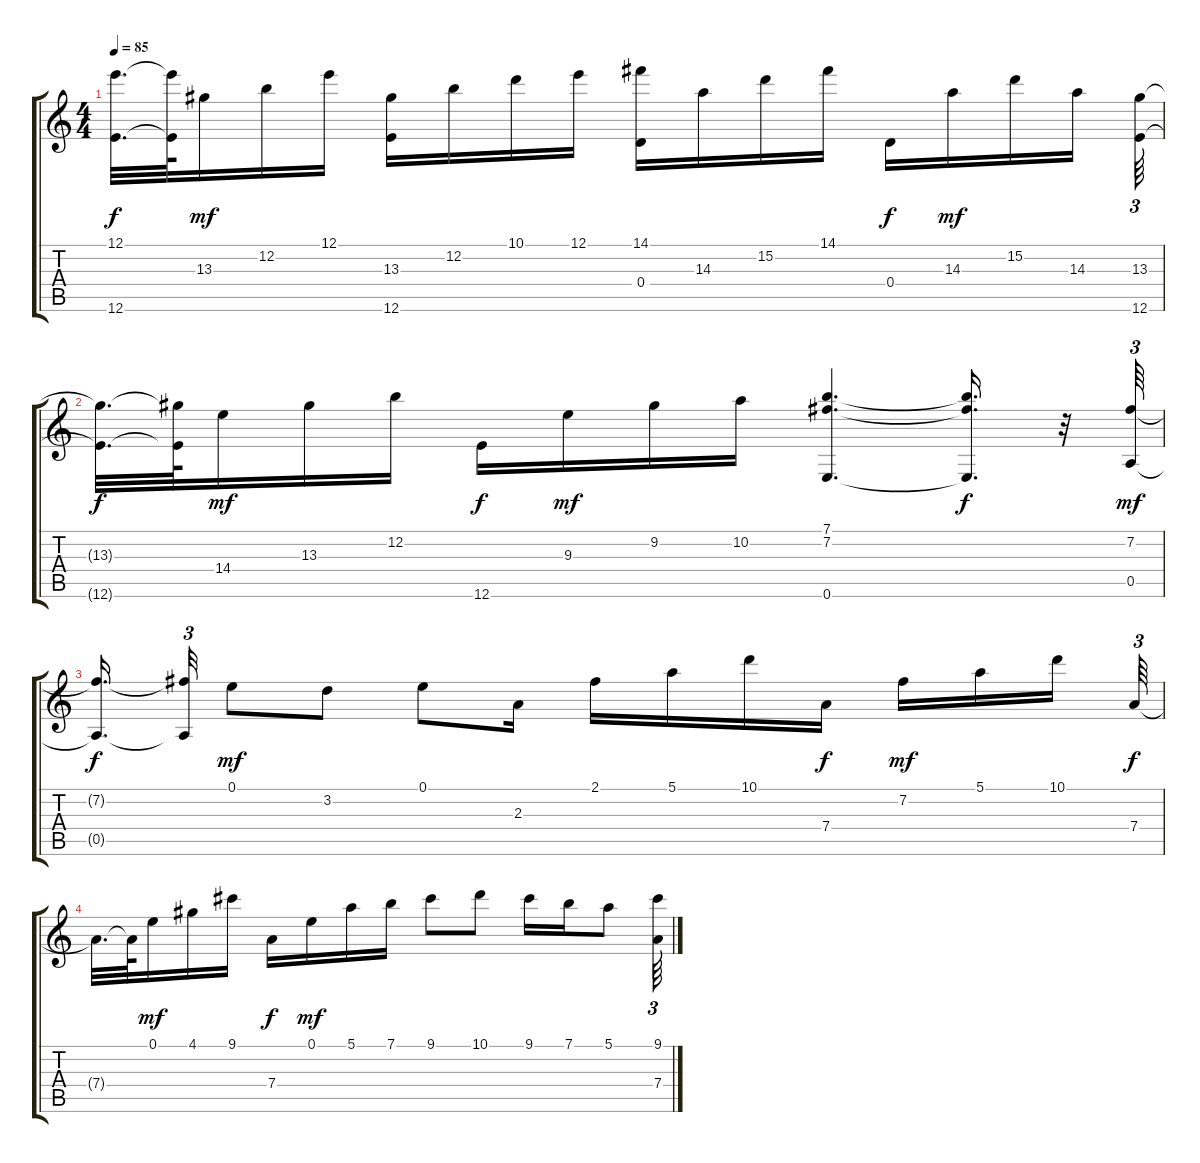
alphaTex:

\track "" {instrument acousticguitarnylon}
\staff {score tabs}
\tuning (E4 B3 G3 D3 A2 E2) {hide}
\ts (4 4)
\tempo 85
\clef g2
\ks c
(12.1{t} 12.6{t}).32{d dy f} (12.1{t} 12.6{t}).64 13.3.16{dy mf} 12.2.16 12.1.16 (13.3 12.6).16 12.2.16 10.1.16 12.1.16 (14.1 0.4).16 14.3.16 15.2.16 14.1.16 0.4.16{dy f} 14.3.16{dy mf} 15.2.16 14.3.16 (13.3 12.6).64{tu (3 2)} |
(13.3{t} 12.6{t}).32{d dy f} (13.3{t} 12.6{t}).64 14.4.16{dy mf} 13.3.16 12.2.16 12.6.16{dy f} 9.3.16{dy mf} 9.2.16 10.2.16 (7.1 7.2 0.6).4{d} (7.1{t} 7.2{t} 0.6{t}).16{d dy f} r.32 (7.2 0.5).64{tu (3 2) dy mf} |
(7.2{t} 0.5{t}).16{d dy f beam splitsecondary} (7.2{t} 0.5{t}).32{tu (3 2)} 0.1.8{dy mf} 3.2.8 0.1.8 2.3.16 2.1.16 5.1.16 10.1.16 7.4.16{dy f} 7.2.16{dy mf} 5.1.16 10.1.16{beam splitsecondary} 7.4.64{tu (3 2) dy f} |
7.4{t}.32{d} 7.4{t}.64 0.1.16{dy mf} 4.1.16 9.1.16 7.4.16{dy f} 0.1.16{dy mf} 5.1.16 7.1.16 9.1.8 10.1.8 9.1.16 7.1.16 5.1.8 (9.1 7.4).64{tu (3 2)}
